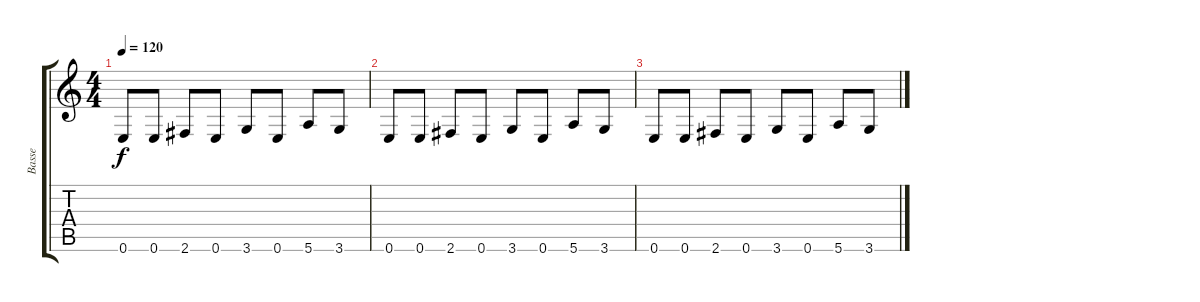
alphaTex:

\track ("Basse" "Basse") {instrument slapbass2}
\staff {score tabs}
\tuning (E4 B3 G3 D3 A2 E2) {hide}
\ts (4 4)
\tempo 120
\clef g2
\ks c
0.6.8{dy f} 0.6.8 2.6.8 0.6.8 3.6.8 0.6.8 5.6.8 3.6.8 |
0.6.8 0.6.8 2.6.8 0.6.8 3.6.8 0.6.8 5.6.8 3.6.8 |
0.6.8 0.6.8 2.6.8 0.6.8 3.6.8 0.6.8 5.6.8 3.6.8
